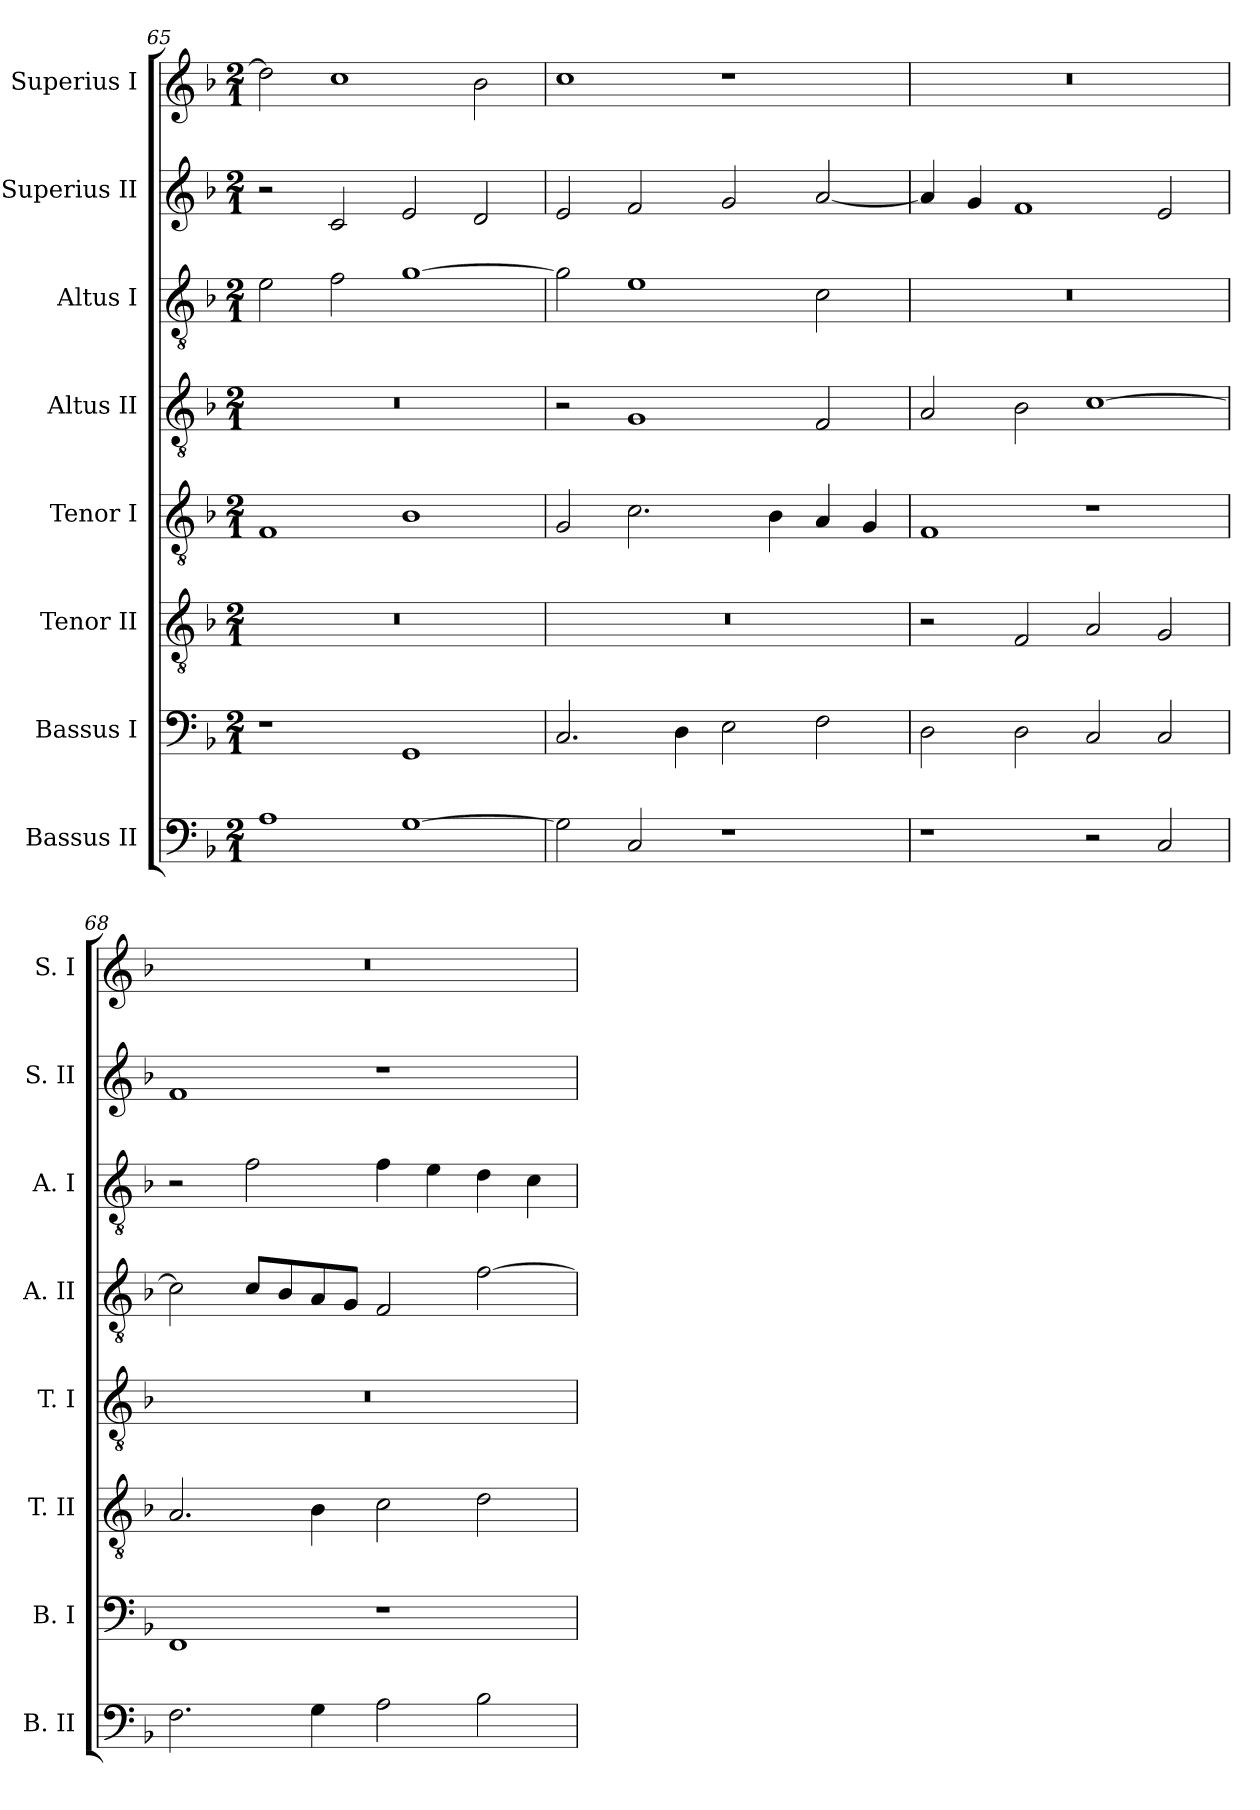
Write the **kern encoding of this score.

**kern	**kern	**kern	**kern	**kern	**kern	**kern	**kern
*part8	*part7	*part6	*part5	*part4	*part3	*part2	*part1
*staff8	*staff7	*staff6	*staff5	*staff4	*staff3	*staff2	*staff1
*I"Bassus II	*I"Bassus I	*I"Tenor II	*I"Tenor I	*I"Altus II	*I"Altus I	*I"Superius II	*I"Superius I
*I'B. II	*I'B. I	*I'T. II	*I'T. I	*I'A. II	*I'A. I	*I'S. II	*I'S. I
*clefF4	*clefF4	*clefGv2	*clefGv2	*clefGv2	*clefGv2	*clefG2	*clefG2
*k[b-]	*k[b-]	*k[b-]	*k[b-]	*k[b-]	*k[b-]	*k[b-]	*k[b-]
*F:	*F:	*F:	*F:	*F:	*F:	*F:	*F:
*M2/1	*M2/1	*M2/1	*M2/1	*M2/1	*M2/1	*M2/1	*M2/1
=65	=65	=65	=65	=65	=65	=65	=65
1A	1r	0r	1F	0r	2e	2r	2dd]
.	.	.	.	.	2f	2c	1cc
[1G	1GG	.	1B-	.	[1g	2e	.
.	.	.	.	.	.	2d	2b-
=66	=66	=66	=66	=66	=66	=66	=66
2G]	2.C	0r	2G	2r	2g]	2e	1cc
2C	.	.	2.c	1G	1e	2f	.
.	4D	.	.	.	.	.	.
1r	2E	.	.	.	.	2g	1r
.	.	.	4B-	.	.	.	.
.	2F	.	4A	2F	2c	[2a	.
.	.	.	4G	.	.	.	.
=67	=67	=67	=67	=67	=67	=67	=67
1r	2D	2r	1F	2A	0r	4a]	0r
.	.	.	.	.	.	4g	.
.	2D	2F	.	2B-	.	1f	.
2r	2C	2A	1r	[1c	.	.	.
2C	2C	2G	.	.	.	2e	.
=68	=68	=68	=68	=68	=68	=68	=68
2.F	1FF	2.A	0r	2c]	2r	1f	0r
.	.	.	.	8cL	2f	.	.
.	.	.	.	8B-	.	.	.
4G	.	4B-	.	8A	.	.	.
.	.	.	.	8GJ	.	.	.
2A	1r	2c	.	2F	4f	1r	.
.	.	.	.	.	4e	.	.
2B-	.	2d	.	[2f	4d	.	.
.	.	.	.	.	4c	.	.
=	=	=	=	=	=	=	=
*-	*-	*-	*-	*-	*-	*-	*-
